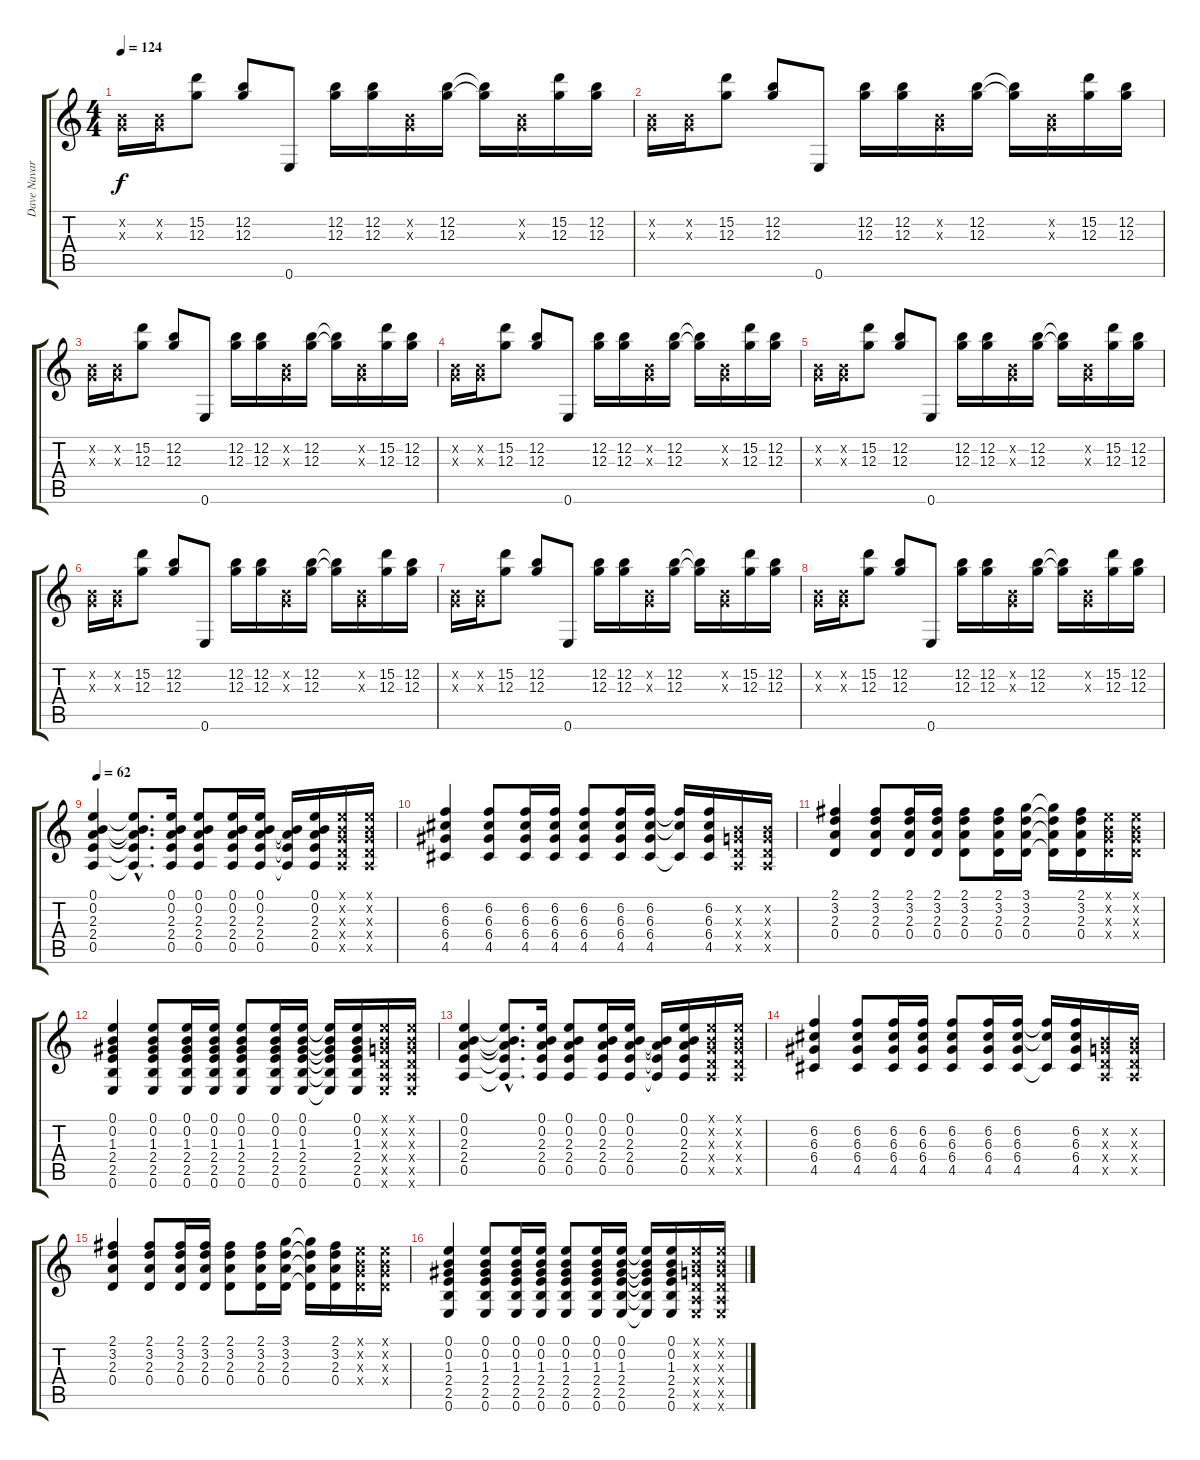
\track ("Dave Navarro 1" "Dave Navar") {instrument electricguitarjazz}
\staff {score tabs}
\tuning (E4 B3 G3 D3 A2 E2) {hide}
\ts (4 4)
\tempo 124
\clef g2
\ks c
(0.2{x} 0.3{x}).16{dy f} (0.2{x} 0.3{x}).16 (15.2 12.3).8 (12.2 12.3).8 0.6.8 (12.2 12.3).16 (12.2 12.3).16 (0.2{x} 0.3{x}).16 (12.2 12.3).16 (12.2{t} 12.3{t}).16 (0.2{x} 0.3{x}).16 (15.2 12.3).16 (12.2 12.3).16 |
(0.2{x} 0.3{x}).16 (0.2{x} 0.3{x}).16 (15.2 12.3).8 (12.2 12.3).8 0.6.8 (12.2 12.3).16 (12.2 12.3).16 (0.2{x} 0.3{x}).16 (12.2 12.3).16 (12.2{t} 12.3{t}).16 (0.2{x} 0.3{x}).16 (15.2 12.3).16 (12.2 12.3).16 |
(0.2{x} 0.3{x}).16 (0.2{x} 0.3{x}).16 (15.2 12.3).8 (12.2 12.3).8 0.6.8 (12.2 12.3).16 (12.2 12.3).16 (0.2{x} 0.3{x}).16 (12.2 12.3).16 (12.2{t} 12.3{t}).16 (0.2{x} 0.3{x}).16 (15.2 12.3).16 (12.2 12.3).16 |
(0.2{x} 0.3{x}).16 (0.2{x} 0.3{x}).16 (15.2 12.3).8 (12.2 12.3).8 0.6.8 (12.2 12.3).16 (12.2 12.3).16 (0.2{x} 0.3{x}).16 (12.2 12.3).16 (12.2{t} 12.3{t}).16 (0.2{x} 0.3{x}).16 (15.2 12.3).16 (12.2 12.3).16 |
(0.2{x} 0.3{x}).16 (0.2{x} 0.3{x}).16 (15.2 12.3).8 (12.2 12.3).8 0.6.8 (12.2 12.3).16 (12.2 12.3).16 (0.2{x} 0.3{x}).16 (12.2 12.3).16 (12.2{t} 12.3{t}).16 (0.2{x} 0.3{x}).16 (15.2 12.3).16 (12.2 12.3).16 |
(0.2{x} 0.3{x}).16 (0.2{x} 0.3{x}).16 (15.2 12.3).8 (12.2 12.3).8 0.6.8 (12.2 12.3).16 (12.2 12.3).16 (0.2{x} 0.3{x}).16 (12.2 12.3).16 (12.2{t} 12.3{t}).16 (0.2{x} 0.3{x}).16 (15.2 12.3).16 (12.2 12.3).16 |
(0.2{x} 0.3{x}).16 (0.2{x} 0.3{x}).16 (15.2 12.3).8 (12.2 12.3).8 0.6.8 (12.2 12.3).16 (12.2 12.3).16 (0.2{x} 0.3{x}).16 (12.2 12.3).16 (12.2{t} 12.3{t}).16 (0.2{x} 0.3{x}).16 (15.2 12.3).16 (12.2 12.3).16 |
(0.2{x} 0.3{x}).16 (0.2{x} 0.3{x}).16 (15.2 12.3).8 (12.2 12.3).8 0.6.8 (12.2 12.3).16 (12.2 12.3).16 (0.2{x} 0.3{x}).16 (12.2 12.3).16 (12.2{t} 12.3{t}).16 (0.2{x} 0.3{x}).16 (15.2 12.3).16 (12.2 12.3).16 |
\tempo 62
(0.1 0.2 2.3 2.4 0.5).4 (0.1{hac t} 0.2{hac t} 2.3{hac t} 2.4{hac t} 0.5{hac t}).8{d} (0.1 0.2 2.3 2.4 0.5).16 (0.1 0.2 2.3 2.4 0.5).8 (0.1 0.2 2.3 2.4 0.5).16 (0.1 0.2 2.3 2.4 0.5).16 (0.2{t} 2.3{t} 2.4{t} 0.5{t}).16 (0.1 0.2 2.3 2.4 0.5).16 (0.1{x} 0.2{x} 0.3{x} 0.4{x} 0.5{x}).16 (0.1{x} 0.2{x} 0.3{x} 0.4{x} 0.5{x}).16 |
(6.2 6.3 6.4 4.5).4 (6.2 6.3 6.4 4.5).8 (6.2 6.3 6.4 4.5).16 (6.2 6.3 6.4 4.5).16 (6.2 6.3 6.4 4.5).8 (6.2 6.3 6.4 4.5).16 (6.2 6.3 6.4 4.5).16 (6.2{t} 6.3{t} 4.5{t}).16 (6.2 6.3 6.4 4.5).16 (0.2{x} 0.3{x} 0.4{x} 0.5{x}).16 (0.2{x} 0.3{x} 0.4{x} 0.5{x}).16 |
(2.1 3.2 2.3 0.4).4 (2.1 3.2 2.3 0.4).8 (2.1 3.2 2.3 0.4).16 (2.1 3.2 2.3 0.4).16 (2.1 3.2 2.3 0.4).8 (2.1 3.2 2.3 0.4).16 (3.1 3.2 2.3 0.4).16 (3.1{t} 3.2{t} 2.3{t} 0.4{t}).16 (2.1 3.2 2.3 0.4).16 (0.1{x} 0.2{x} 0.3{x} 0.4{x}).16 (0.1{x} 0.2{x} 0.3{x} 0.4{x}).16 |
(0.1 0.2 1.3 2.4 2.5 0.6).4 (0.1 0.2 1.3 2.4 2.5 0.6).8 (0.1 0.2 1.3 2.4 2.5 0.6).16 (0.1 0.2 1.3 2.4 2.5 0.6).16 (0.1 0.2 1.3 2.4 2.5 0.6).8 (0.1 0.2 1.3 2.4 2.5 0.6).16 (0.1 0.2 1.3 2.4 2.5 0.6).16 (0.1{t} 0.2{t} 1.3{t} 2.4{t} 2.5{t} 0.6{t}).16 (0.1 0.2 1.3 2.4 2.5 0.6).16 (0.1{x} 0.2{x} 0.3{x} 0.4{x} 0.5{x} 0.6{x}).16 (0.1{x} 0.2{x} 0.3{x} 0.4{x} 0.5{x} 0.6{x}).16 |
(0.1 0.2 2.3 2.4 0.5).4 (0.1{hac t} 0.2{hac t} 2.3{hac t} 2.4{hac t} 0.5{hac t}).8{d} (0.1 0.2 2.3 2.4 0.5).16 (0.1 0.2 2.3 2.4 0.5).8 (0.1 0.2 2.3 2.4 0.5).16 (0.1 0.2 2.3 2.4 0.5).16 (0.2{t} 2.3{t} 2.4{t} 0.5{t}).16 (0.1 0.2 2.3 2.4 0.5).16 (0.1{x} 0.2{x} 0.3{x} 0.4{x} 0.5{x}).16 (0.1{x} 0.2{x} 0.3{x} 0.4{x} 0.5{x}).16 |
(6.2 6.3 6.4 4.5).4 (6.2 6.3 6.4 4.5).8 (6.2 6.3 6.4 4.5).16 (6.2 6.3 6.4 4.5).16 (6.2 6.3 6.4 4.5).8 (6.2 6.3 6.4 4.5).16 (6.2 6.3 6.4 4.5).16 (6.2{t} 6.3{t} 4.5{t}).16 (6.2 6.3 6.4 4.5).16 (0.2{x} 0.3{x} 0.4{x} 0.5{x}).16 (0.2{x} 0.3{x} 0.4{x} 0.5{x}).16 |
(2.1 3.2 2.3 0.4).4 (2.1 3.2 2.3 0.4).8 (2.1 3.2 2.3 0.4).16 (2.1 3.2 2.3 0.4).16 (2.1 3.2 2.3 0.4).8 (2.1 3.2 2.3 0.4).16 (3.1 3.2 2.3 0.4).16 (3.1{t} 3.2{t} 2.3{t} 0.4{t}).16 (2.1 3.2 2.3 0.4).16 (0.1{x} 0.2{x} 0.3{x} 0.4{x}).16 (0.1{x} 0.2{x} 0.3{x} 0.4{x}).16 |
(0.1 0.2 1.3 2.4 2.5 0.6).4 (0.1 0.2 1.3 2.4 2.5 0.6).8 (0.1 0.2 1.3 2.4 2.5 0.6).16 (0.1 0.2 1.3 2.4 2.5 0.6).16 (0.1 0.2 1.3 2.4 2.5 0.6).8 (0.1 0.2 1.3 2.4 2.5 0.6).16 (0.1 0.2 1.3 2.4 2.5 0.6).16 (0.1{t} 0.2{t} 1.3{t} 2.4{t} 2.5{t} 0.6{t}).16 (0.1 0.2 1.3 2.4 2.5 0.6).16 (0.1{x} 0.2{x} 0.3{x} 0.4{x} 0.5{x} 0.6{x}).16 (0.1{x} 0.2{x} 0.3{x} 0.4{x} 0.5{x} 0.6{x}).16
